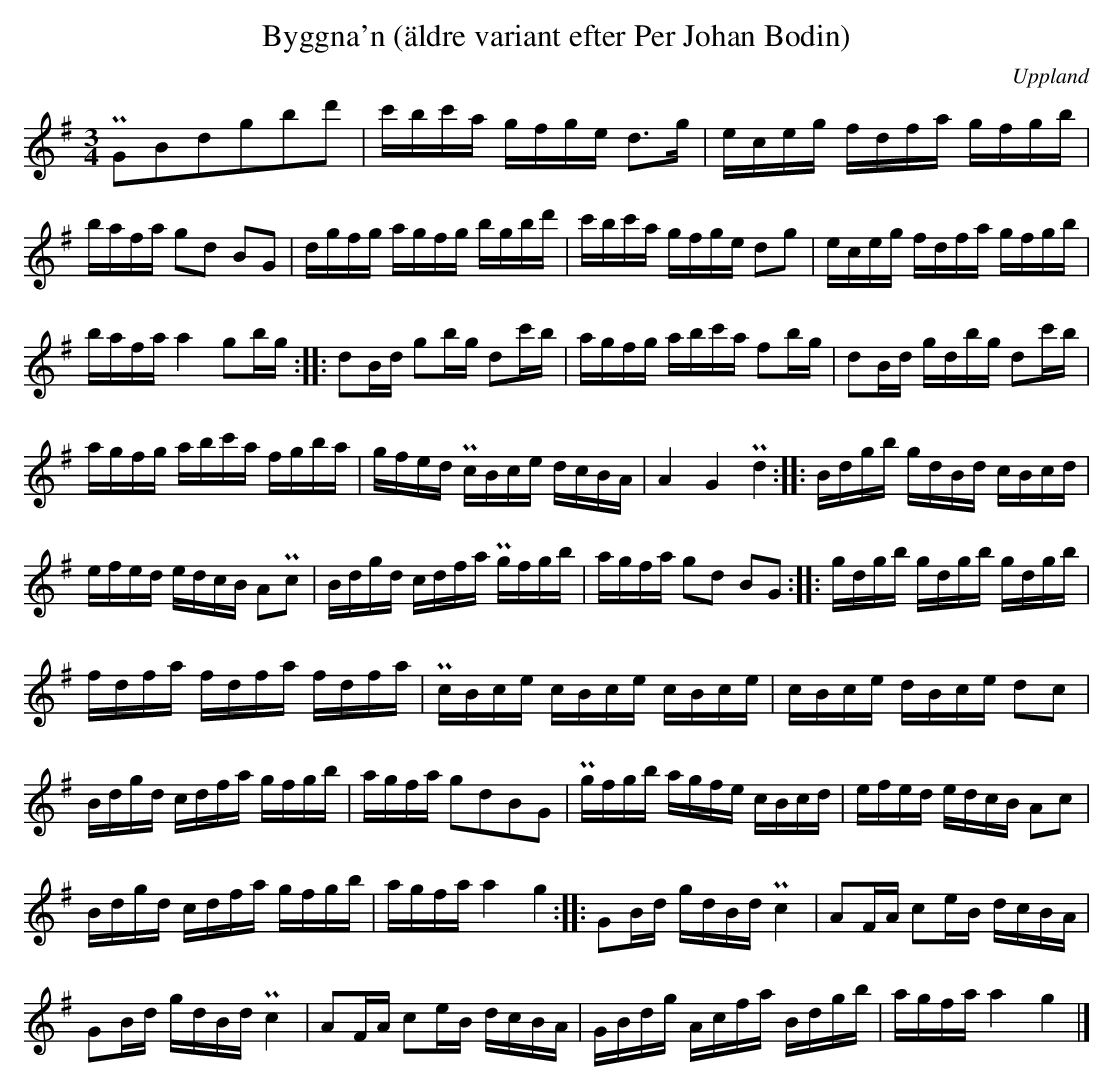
X:1
T:Byggna'n (äldre variant efter Per Johan Bodin)
M:3/4
L:1/16
O:Uppland
K:G
PG2B2d2g2b2d'2 | c'bc'a gfge d2>g2 | eceg fdfa gfgb |
bafa g2d2 B2G2 | dgfg agfg bgbd' | c'bc'a gfge d2g2 | eceg fdfa gfgb |
bafa a4 g2bg :: d2Bd g2bg d2c'b | agfg abc'a f2bg | d2Bd gdbg d2c'b |
agfg abc'a fgba | gfed PcBce dcBA | A4 G4 Pd4 :: Bdgb gdBd cBcd |
efed edcB A2Pc2 | Bdgd cdfa Pgfgb | agfa g2d2 B2G2 :: gdgb gdgb gdgb |
fdfa fdfa fdfa | PcBce cBce cBce | cBce dBce d2c2 |
Bdgd cdfa gfgb | agfa g2d2B2G2 | Pgfgb agfe cBcd | efed edcB A2c2 |
Bdgd cdfa gfgb | agfa a4 g4 :: G2Bd gdBd Pc4 | A2FA c2eB dcBA |
G2Bd gdBd Pc4 | A2FA c2eB dcBA | GBdg Acfa Bdgb | agfa a4 g4 |]
